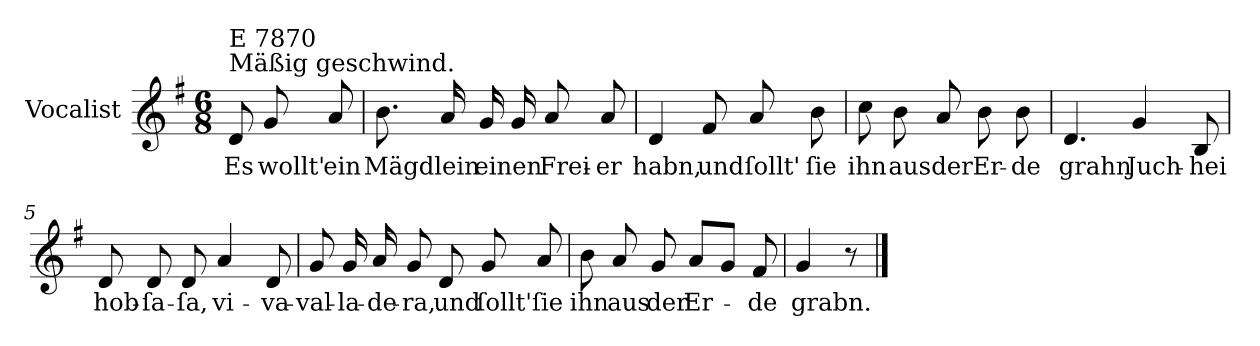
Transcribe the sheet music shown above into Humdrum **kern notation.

**kern	**text
*part1	*part1
*staff1	*staff1
*I"Vocalist	*
*k[f#]	*
*G:	*
*M6/8	*
=	=
!LO:TX:a:t=Mäßig geschwind.	!
!LO:TX:a:t=E 7870	!
8d	Es
8g	wollt'
8a	ein
=1	=1
8.b	Mägdlein
16a	.
16g	einen
16g	.
8a	Frei-
8a	-er
=2	=2
4d	habn,
8f#	und
8a	ſollt'
8b	ſie
=3	=3
8cc	ihn
8b	aus
8a	der
8b	Er-
8b	-de
=4	=4
4.d	grahn
4g	Juch-
8B	-hei
=5	=5
8d	hob-
8d	-ſa-
8d	-ſa,
4a	vi-
8d	-va-
=6	=6
8g	-val-
16g	-la-
16a	-de-
8g	-ra,
8d	und
8g	ſollt'
8a	ſie
=7	=7
8b	ihn
8a	aus
8g	der
8aL	Er-
8gJ	.
8f#	-de
=8	=8
4g	grabn.
8r	.
==	==
*-	*-
